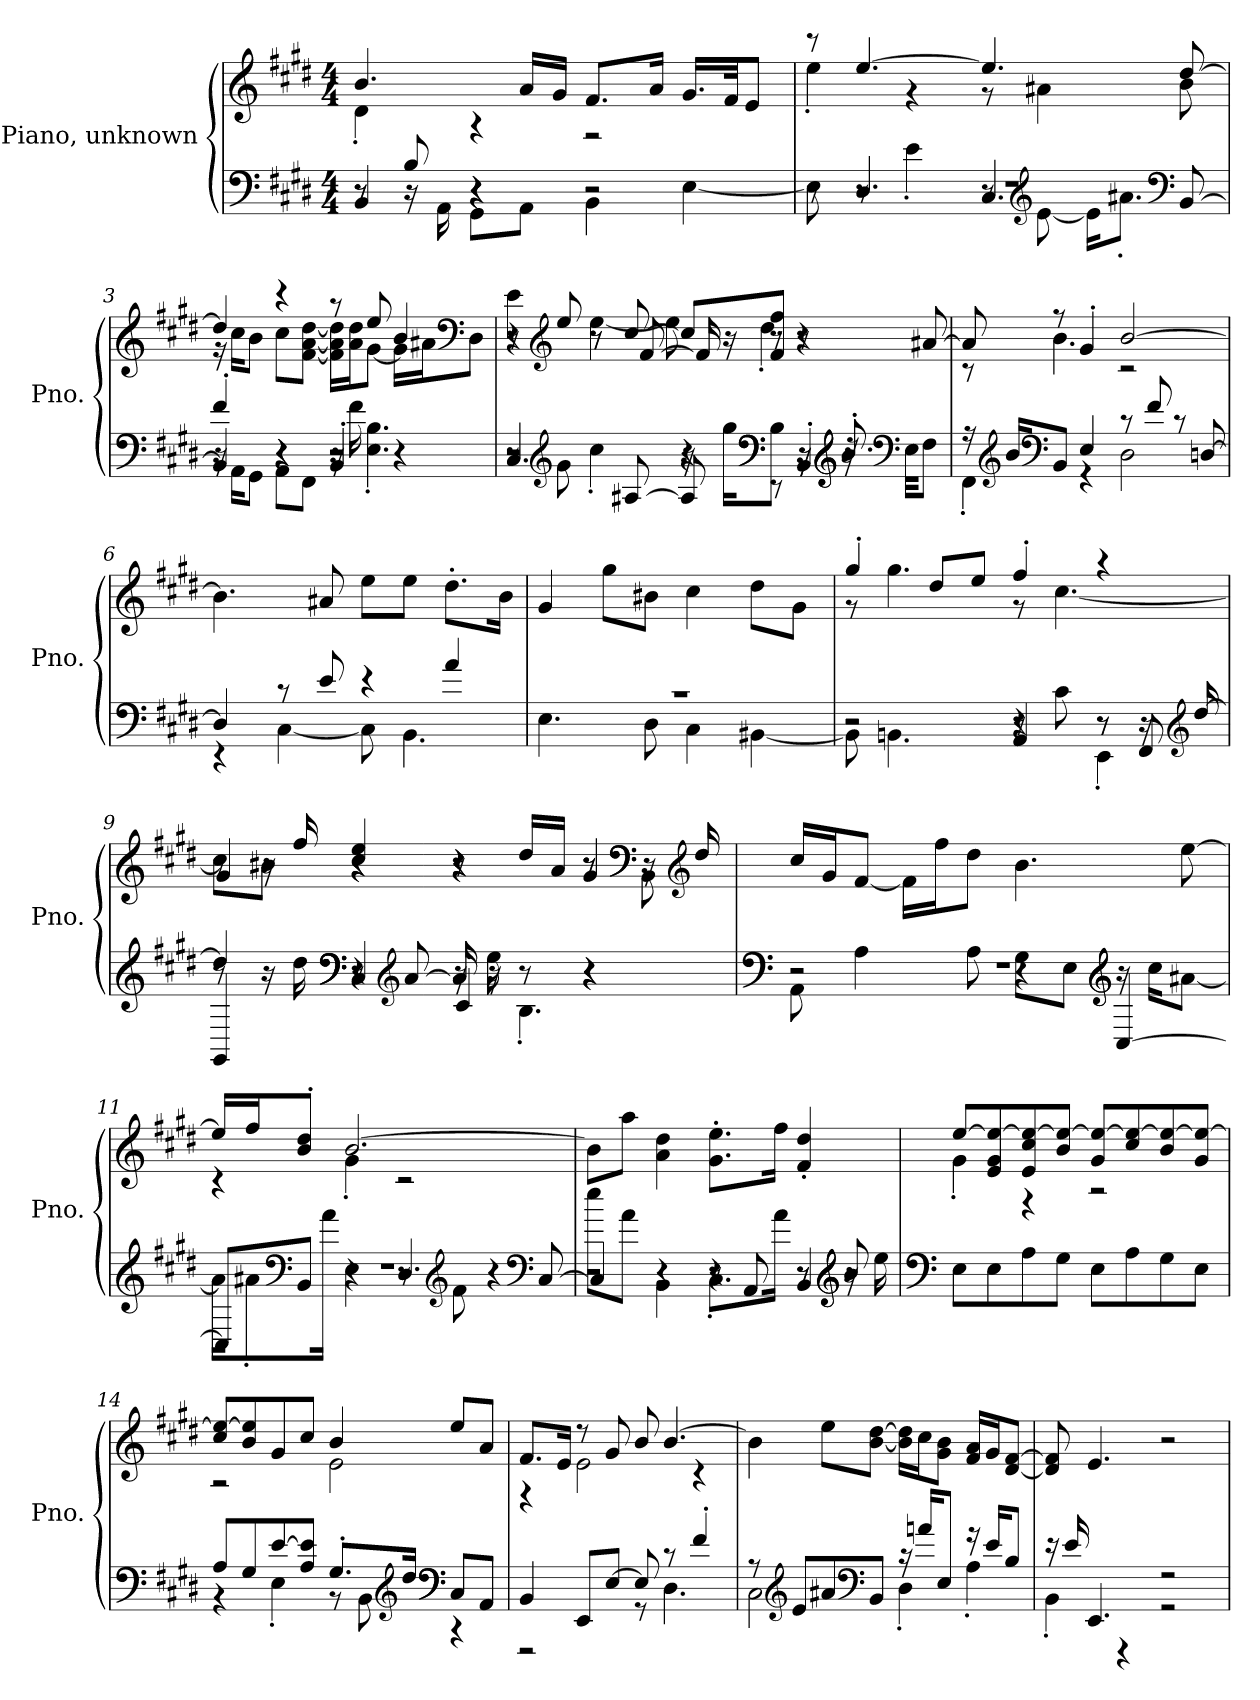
**kern	**kern
*part1	*part1
*staff2	*staff1
*I"Piano, unknown	*
*I'Pno.	*
*clefF4	*clefG2
*k[f#c#g#d#]	*k[f#c#g#d#]
*M4/4	*M4/4
*MM120	*MM120
=1	=1
*^	*^
*	*^	*	*
8r	8r	4BB/	4.b/	4d#'\
8B/	16r	.	.	.
.	16AA\	.	.	.
4r	8GG#\L	4r	.	4r
.	8AA\J	.	16a/LL	.
.	.	.	16g#/JJ	.
2r	4BB\	2r	8.f#/L	2r
.	.	.	16a/Jk	.
.	[4E\	.	16.g#/LL	.
.	.	.	32f#/JK	.
.	.	.	8e/J	.
=2	=2	=2	=2	=2
1r	8E\]	8r	8r	4ee'\
.	8r	4.D#/	[4.ee/	.
.	4e'\	.	.	4r
.	8r	4.C#/	4.ee/]	8r
*clefG2	*	*	*	*
.	[8e\	.	.	4a#X\
.	16e\KL]	.	.	.
.	8.a#X'\J	.	.	.
*clefF4	*	*	*	*
.	.	[8BB/	[8dd#/	8b\
!!LO:LB:g=z	!!
=3	=3	=3	=3	=3
4f#'/	16r	4BB/]	4dd#/]	16r
.	16AA\KL	.	.	16cc#\KL
.	8GG#\J	.	.	8b\J
4r	8AA\L	4r	4r	8cc#\L
.	8FF#\J	.	.	[8f#\ [8a\ [8dd#\J
2r	16r	4BB'/	8r	16f#\] 16a\] 16dd#\]LL
.	16f#\	.	.	16a\ 16dd#\J
.	4.E\' 4.B\'	.	8ee/	[8g#\J
.	.	4r	4b/	16g#\LL]
.	.	.	.	16a#X\J
*	*	*	*clefF4	*
.	.	.	.	8D#\J
=4	=4	=4	=4	=4
*	*	*	*	*^
2r	8r	4.C#/	8r	4e\	4r
*clefG2	*	*	*clefG2	*	*
.	8g#\	.	8ee/	.	.
.	4cc#'\	.	8r	[4ee\	8r
.	.	[8A#X/	[8cc#/	.	[8f#/
4r	16r	8A#/]	8cc#/L]	8ee\]	16f#/]
.	16gg#\KL	.	.	.	16r
*clefF4	*	*	*	*	*
.	8B\J	8r	8f#/ 8ff#/J	4.dd#'\	8r
16r	16r	4BB'/	8r	.	4r
*clefG2	*	*	*	*	*
8.b'/	32r	.	.	.	.
*clefF4	*	*	*	*	*
.	32E\KKL	.	.	.	.
.	8F#\J	.	[8a#X/	.	.
*	*v	*v	*	*	*
*	*	*	*v	*v
!!LO:LB:g=z
=5	=5	=5	=5
16r	4FF#'\	8a#/]	8r
*clefG2	*	*	*
16b/KL	.	.	.
*clefF4	*	*	*
8BB/J	.	8r	4.b\
4E/	4r	4g#'/	.
8r	2D#\	[2b/	2r
8f#/	.	.	.
8r	.	.	.
[8Dn/	.	.	.
*	*	*v	*v
=6	=6	=6
4D/]	4r	4.b\]
8r	[4C#\	.
8e/	.	8a#X/
4r	8C#\]	8ee\L
.	4.BB\	8ee\J
4a/	.	8.dd#'\L
.	.	16b\Jk
=7	=7	=7
1r	4.E\	4g#/
.	.	8gg#\L
.	8D#\	8b#X\J
.	4C#\	4cc#\
.	[4BB#X\	8dd#\L
.	.	8g#\J
!!LO:LB:g=z
=8	=8	=8
*	*^	*^
2r	8BB#\]	2r	4gg#'/	8r
.	4.BBn\	.	.	4.gg#\
.	.	.	8dd#/L	.
.	.	.	8ee/J	.
4r	8r	4AA/	4ff#'/	8r
.	8c#\	.	.	[4.cc#\
8r	4EE'\	8r	4r	.
16r	.	8FF#/	.	.
*clefG2	*	*	*	*
[16dd#/	.	.	.	.
=9	=9	=9	=9	=9
*	*	*	*	*^
4dd#/]	8r	4GG#/	8r	8cc#\L]	4g#/
.	16r	.	16r	8b#X\J	.
.	16dd#\	.	16ff#/	.	.
*clefF4	*	*	*	*	*
8r	4r	4C#/	4cc#/ 4ee/	4r	4r
*clefG2	*	*	*	*	*
[8a/	.	.	.	.	.
16a/]	16r	4c#'/	8r	4r	4r
16r	16ee\	.	.	.	.
8r	4.B'\	.	16dd#/LL	.	.
.	.	.	16a/JJ	.	.
4r	.	4r	8r	8r	4g#/
*	*	*	*clefF4	*	*
.	.	.	16r	8BB\	.
*	*	*	*clefG2	*	*
.	.	.	16dd#/	.	.
*	*	*	*v	*v	*v
!!LO:LB:g=z
=10	=10	=10	=10
*clefF4	*	*	*
1r	8AA\	2r	16cc#/LL
.	.	.	16g#/J
.	4A\	.	[8f#/J
.	.	.	16f#\LL]
.	.	.	16ff#\J
.	8A\	.	8dd#\J
.	8G#\L	4r	4.b\
.	8E\J	.	.
*clefG2	*	*	*
.	16r	[4C#/	.
.	16cc#\KL	.	.
.	[8a#X\J	.	[8ee\
=11	=11	=11	=11
*	*	*	*^
1r	16a#\KL]	8C#/L]	16ee/LL]	4r
.	8a#X'\	.	16ff#/J	.
*clefF4	*	*	*	*
.	.	8BB/J	8b/' 8dd#/'J	.
.	16a#\Jk	.	.	.
.	4E\	4r	[2.b/	4g#'\
.	8r	4.D#/	.	2r
*clefG2	*	*	*	*
.	8f#\	.	.	.
.	4r	.	.	.
*clefF4	*	*	*	*
.	.	[8C#/	.	.
*	*	*	*v	*v
!!LO:LB:g=z
=12	=12	=12	=12
2r	8ee\L	4C#/]	8b\L]
.	8a\J	.	8aa\J
.	4BB\	4r	4a\ 4dd#\
4r	8.C#'\L	8r	8.g#\' 8.ee\'L
.	.	8AA/	.
.	16a\Jk	.	16ff#\Jk
8r	8r	4BB/	4f#/' 4dd#/'
*clefG2	*	*	*
8b/	16r	.	.
.	16ee\	.	.
*v	*v	*v	*
=13	=13
*clefF4	*
*	*^
8E\L	[8ee/L	4g#'\
8E\	8e/ 8g#/ 8ee/_	.
8A\	8e/ 8cc#/ 8ee/_	4r
8G#\J	8b/ 8ee/_J	.
8E\L	8g#/ 8ee/_L	2r
8A\	8cc#/ 8ee/_	.
8G#\	8b/ 8ee/_	.
8E\J	8g#/ 8ee/_J	.
=14	=14	=14
*^	*	*
8A/L	4r	8cc#/ 8ee/_L	2r
8G#/	.	8b/ 8ee/]	.
[8e/	4E'\	8g#/	.
8A/ 8e/]J	.	8cc#/J	.
8.G#'/L	8r	4b/	2e\
.	8BB\	.	.
*clefG2	*	*	*
16dd#/Jk	.	.	.
*clefF4	*	*	*
8C#/L	4r	8ee/L	.
8AA/J	.	8a/J	.
!!LO:PB:g=z	!!
=15	=15	=15	=15
4BB/	2r	8.f#/L	4r
.	.	16e/Jk	.
8EE/L	.	8r	2e\
[8E/J	.	8g#/	.
8E/]	8r	8b/	.
8r	4.D#\	[4.b/	.
4f#'/	.	.	4r
*	*	*v	*v
=16	=16	=16
8r	2C#\	4b\]
*clefG2	*	*
8e/L	.	.
8a#X/	.	8ee\L
*clefF4	*	*
8BB/J	.	[8b\ [8dd#\J
16r	4D#'\	16b\] 16dd#\]LL
16an/KL	.	16cc#\J
8E/J	.	8g#\ 8b\J
16r	4A'\	16f#/ 16a/LL
16e/KL	.	16g#/J
8B/J	.	[8d#/ [8f#/J
=17	=17	=17
16r	4BB'\	8d#/] 8f#/]
16e/	.	.
4.EE/	.	4.e/
.	4r	.
2r	2r	2r
*v	*v	*
=	=
*-	*-
